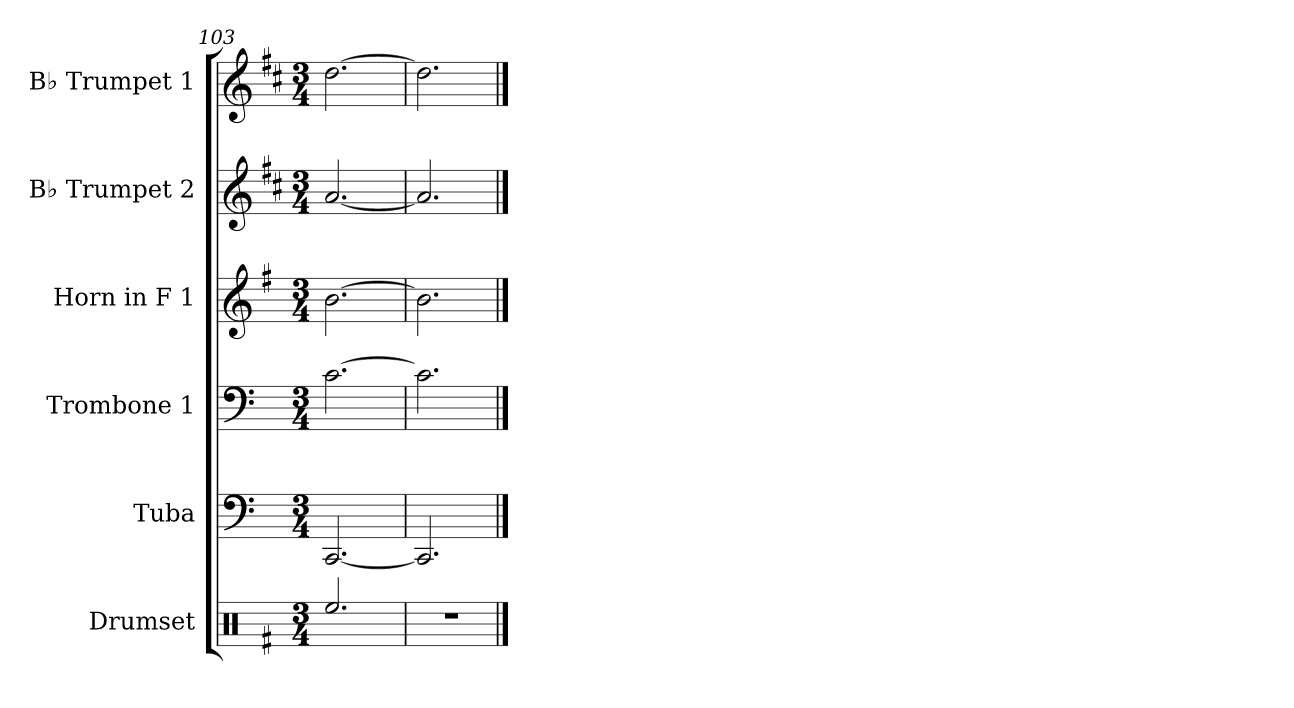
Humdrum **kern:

**kern	**kern	**kern	**kern	**kern	**kern
*part6	*part5	*part4	*part3	*part2	*part1
*staff6	*staff5	*staff4	*staff3	*staff2	*staff1
*I"Drumset	*I"Tuba	*I"Trombone 1	*I"Horn in F 1	*I"B♭ Trumpet 2	*I"B♭ Trumpet 1
*I'D. Set	*I'Tba.	*I'Tbn. 1	*	*I'B♭ Tpt. 2	*I'B♭ Tpt. 1
*clefX	*clefF4	*clefF4	*clefG2	*clefG2	*clefG2
*	*	*	*ITrd4c7	*ITrd1c2	*ITrd1c2
*k[f#]	*k[]	*k[]	*k[]	*k[]	*k[]
*M3/4	*M3/4	*M3/4	*M3/4	*M3/4	*M3/4
=103	=103	=103	=103	=103	=103
2.Ree/	[2.CC/	[2.c\	[2.e\	[2.g/	[2.cc\
=104	=104	=104	=104	=104	=104
2.r	2.CC/]	2.c\]	2.e\]	2.g/]	2.cc\]
==	==	==	==	==	==
*-	*-	*-	*-	*-	*-
